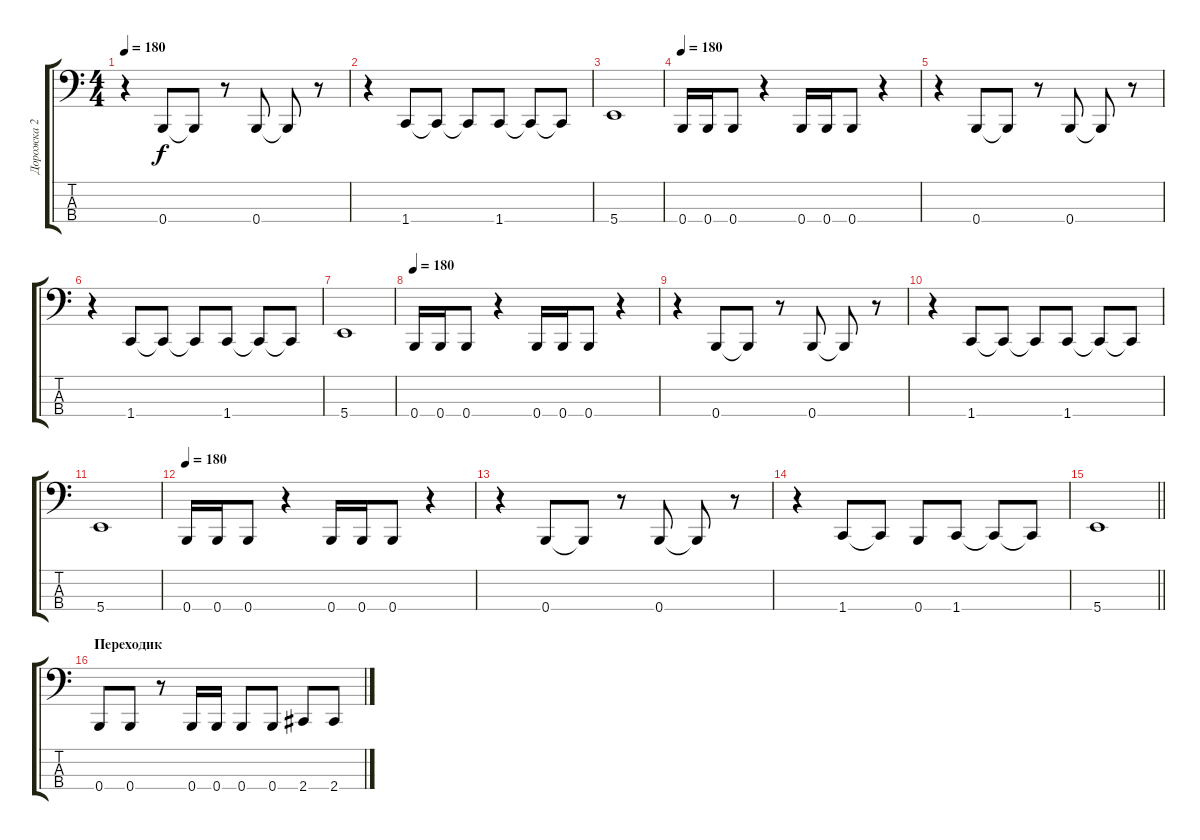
\track ("Дорожка 2" "Дорожка 2") {instrument electricbasspick}
\staff {score tabs}
\tuning (E2 B1 Gb1 B0) {hide}
\ts (4 4)
\tempo 180
\clef f4
\ks c
r.4{dy f} 0.4.8 0.4{t}.8 r.8 0.4.8 0.4{t}.8 r.8 |
r.4 1.4.8 1.4{t}.8 1.4{t}.8 1.4.8 1.4{t}.8 1.4{t}.8 |
5.4.1 |
\tempo 180
0.4.16 0.4.16 0.4.8 r.4 0.4.16 0.4.16 0.4.8 r.4 |
r.4 0.4.8 0.4{t}.8 r.8 0.4.8 0.4{t}.8 r.8 |
r.4 1.4.8 1.4{t}.8 1.4{t}.8 1.4.8 1.4{t}.8 1.4{t}.8 |
5.4.1 |
\tempo 180
0.4.16 0.4.16 0.4.8 r.4 0.4.16 0.4.16 0.4.8 r.4 |
r.4 0.4.8 0.4{t}.8 r.8 0.4.8 0.4{t}.8 r.8 |
r.4 1.4.8 1.4{t}.8 1.4{t}.8 1.4.8 1.4{t}.8 1.4{t}.8 |
5.4.1 |
\tempo 180
0.4.16 0.4.16 0.4.8 r.4 0.4.16 0.4.16 0.4.8 r.4 |
r.4 0.4.8 0.4{t}.8 r.8 0.4.8 0.4{t}.8 r.8 |
r.4 1.4.8 1.4{t}.8 0.4.8 1.4.8 1.4{t}.8 1.4{t}.8 |
\barLineRight lightlight
5.4.1 |
\section ("" "Переходик")
0.4.8{instrument electricbasspick} 0.4.8 r.8 0.4.16 0.4.16 0.4.8 0.4.8 2.4.8 2.4.8
